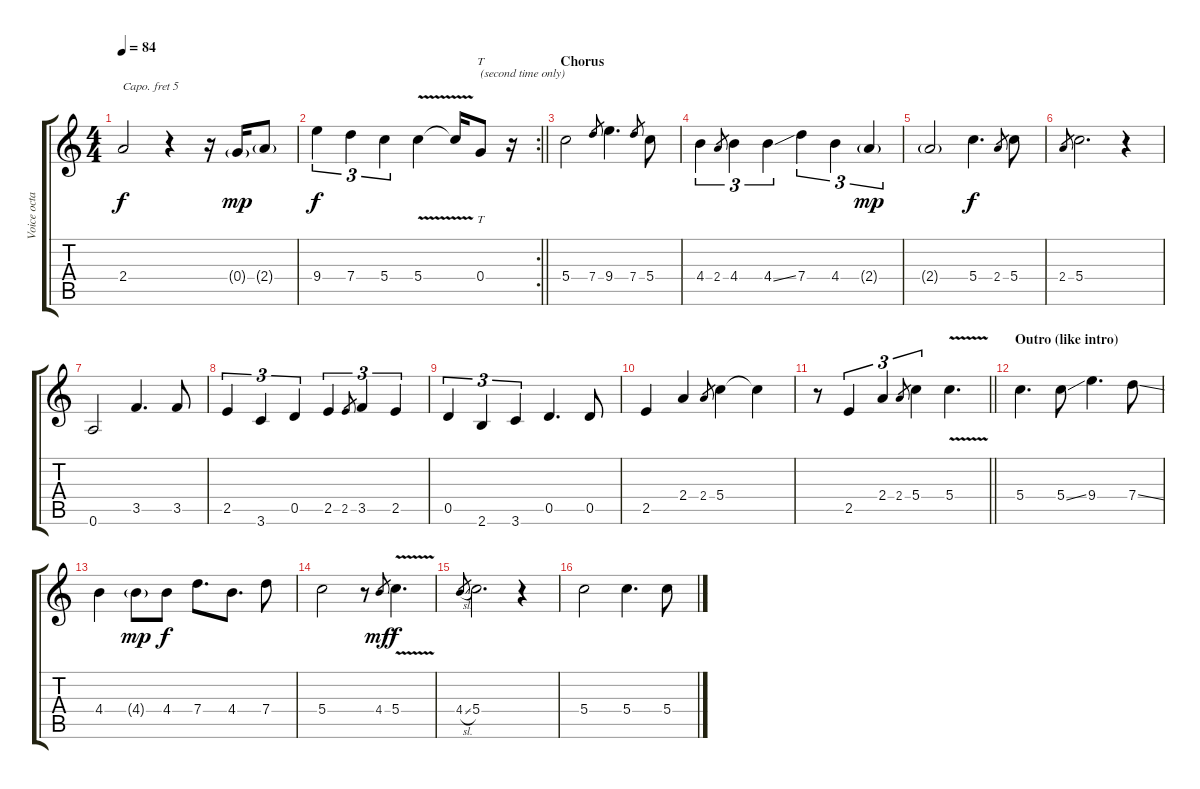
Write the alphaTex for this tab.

\track ("Voice octave up (capo 5)" "Voice octa") {instrument panflute}
\staff {score tabs}
\capo 5
\tuning (E5 B4 G4 D4 A3 E3) {hide}
\ts (4 4)
\tempo 84
\clef g2
\ks c
2.4.2{dy f} r.4 r.16 0.4{g}.16{dy mp} 2.4{g}.8 |
\rc 2
\barLineRight lightlight
9.4.4{tu (3 2) dy f} 7.4.4{tu (3 2)} 5.4.4{tu (3 2)} 5.4{v}.4 5.4{t}.16 0.4.8{tt txt "(second time only)"} r.16 |
\section ("" "Chorus")
5.4.2 7.4.8{gr} 9.4.4{d} 7.4.8{gr} 5.4.8 |
4.4.4{tu (3 2)} 2.4.8{gr} 4.4.4{tu (3 2)} 4.4{ss}.4{tu (3 2)} 7.4.4{tu (3 2)} 4.4.4{tu (3 2)} 2.4{g}.4{tu (3 2) dy mp} |
2.4{g}.2 5.4.4{d dy f} 2.4.8{gr} 5.4.8 |
2.4.8{gr} 5.4.2{d} r.4 |
0.6.2 3.5.4{d} 3.5.8 |
2.5.4{tu (3 2)} 3.6.4{tu (3 2)} 0.5.4{tu (3 2)} 2.5.4{tu (3 2)} 2.5.8{gr} 3.5.4{tu (3 2)} 2.5.4{tu (3 2)} |
0.5.4{tu (3 2)} 2.6.4{tu (3 2)} 3.6.4{tu (3 2)} 0.5.4{d} 0.5.8 |
2.5.4 2.4.4 2.4.8{gr} 5.4.4 5.4{t}.4 |
\barLineRight lightlight
r.8 2.5.4{tu (3 2)} 2.4.4{tu (3 2)} 2.4.8{gr} 5.4.4{tu (3 2)} 5.4{v}.4{d} |
\section ("" "Outro (like intro)")
5.4.4{d} 5.4{ss}.8 9.4.4{d} 7.4{ss}.8 |
4.4.4 4.4{g}.8{dy mp} 4.4.8{dy f} 7.4.8{d} 4.4.8{d} 7.4.8 |
5.4.2 r.8 4.4.8{gr dy mf} 5.4{v}.4{d dy f} |
4.4{sl}.8{gr} 5.4.2{d} r.4 |
5.4.2 5.4.4{d} 5.4{ss}.8
